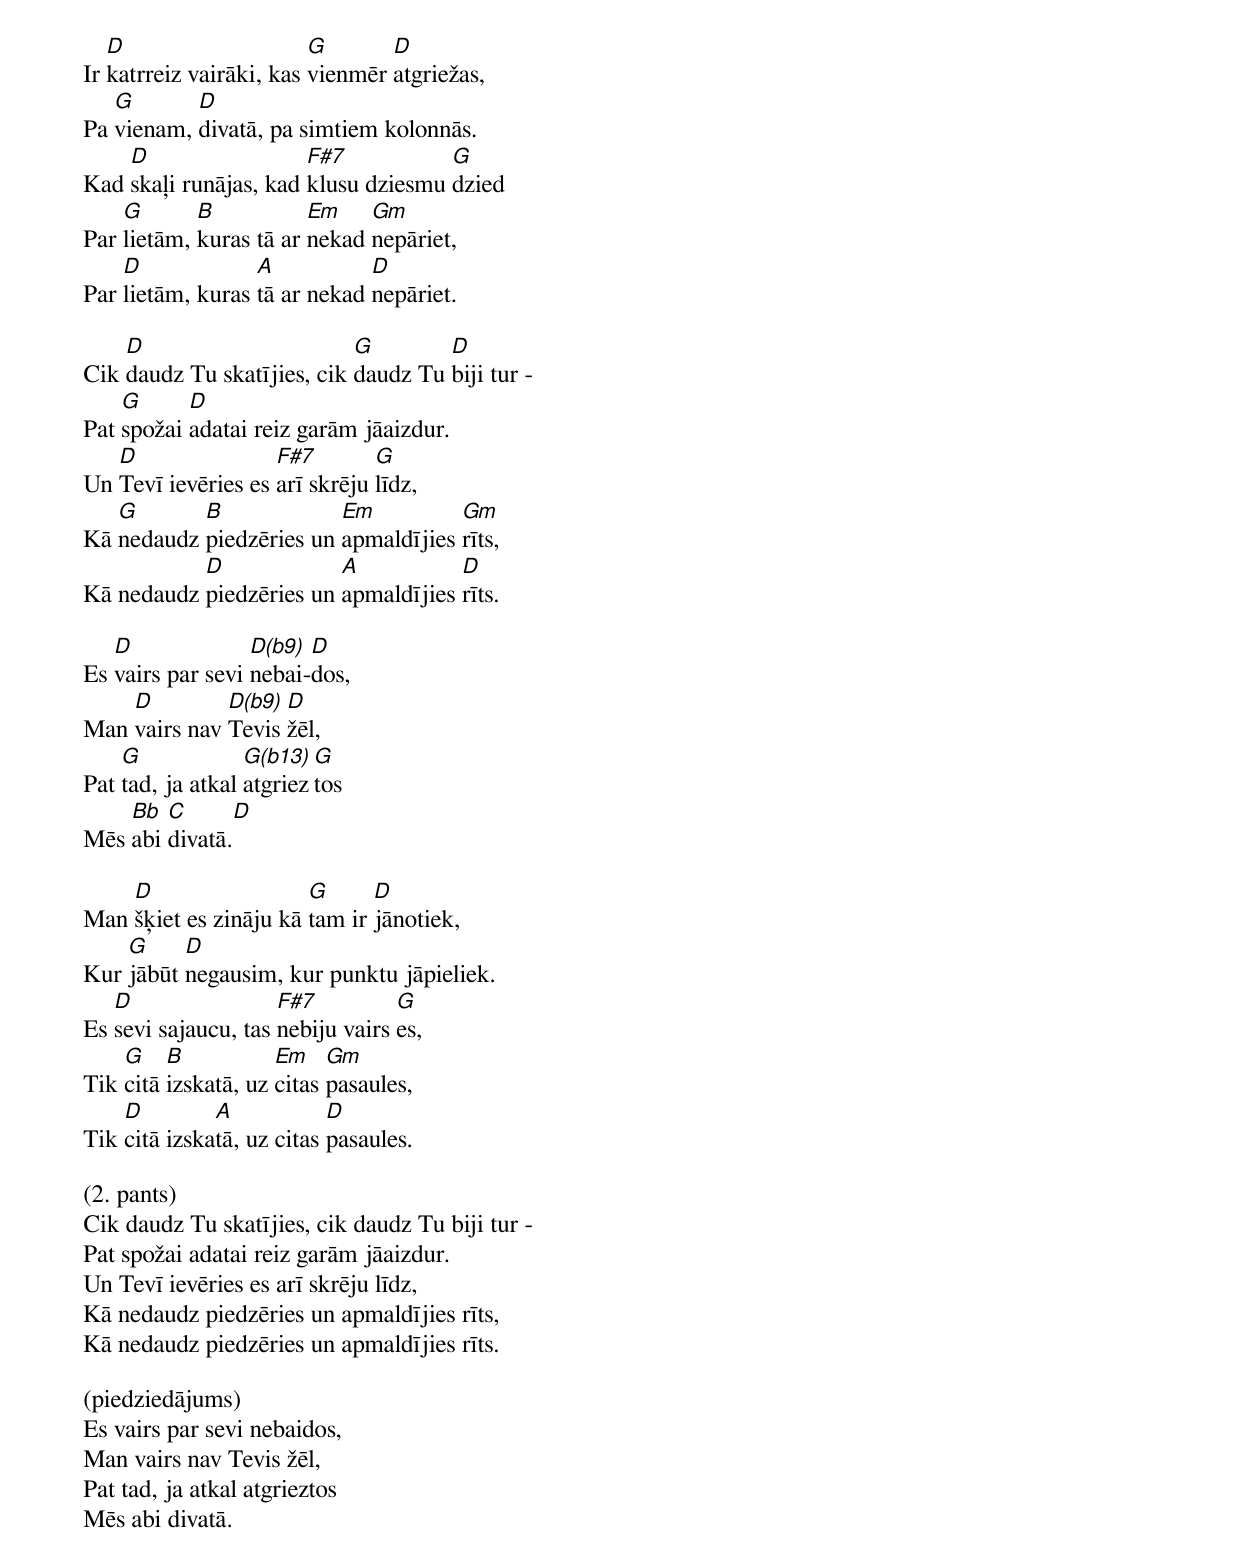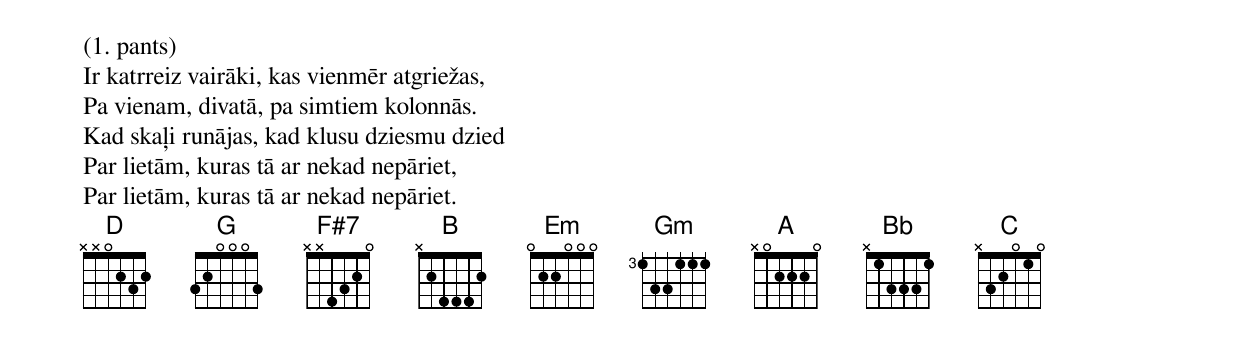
   D                     G       D
Ir katrreiz vairāki, kas vienmēr atgriežas,
   G       D
Pa vienam, divatā, pa simtiem kolonnās.
    D                  F#7           G
Kad skaļi runājas, kad klusu dziesmu dzied
    G       B           Em    Gm
Par lietām, kuras tā ar nekad nepāriet,
    D             A           D
Par lietām, kuras tā ar nekad nepāriet.

    D                       G        D
Cik daudz Tu skatījies, cik daudz Tu biji tur -
    G      D
Pat spožai adatai reiz garām jāaizdur.
   D                F#7        G
Un Tevī ievēries es arī skrēju līdz,
   G       B             Em          Gm
Kā nedaudz piedzēries un apmaldījies rīts,
           D             A           D
Kā nedaudz piedzēries un apmaldījies rīts.

   D              D(b9) D
Es vairs par sevi nebai-dos,
    D         D(b9) D
Man vairs nav Tevis žēl,
    G             G(b13) G
Pat tad, ja atkal atgrieztos
    Bb  C       D
Mēs abi divatā.

    D                  G      D
Man šķiet es zināju kā tam ir jānotiek,
    G     D
Kur jābūt negausim, kur punktu jāpieliek.
   D                 F#7          G
Es sevi sajaucu, tas nebiju vairs es,
    G    B           Em    Gm
Tik citā izskatā, uz citas pasaules,
    D         A            D
Tik citā izskatā, uz citas pasaules.

(2. pants)
Cik daudz Tu skatījies, cik daudz Tu biji tur -
Pat spožai adatai reiz garām jāaizdur.
Un Tevī ievēries es arī skrēju līdz,
Kā nedaudz piedzēries un apmaldījies rīts,
Kā nedaudz piedzēries un apmaldījies rīts.

(piedziedājums)
Es vairs par sevi nebaidos,
Man vairs nav Tevis žēl,
Pat tad, ja atkal atgrieztos
Mēs abi divatā.

(1. pants)
Ir katrreiz vairāki, kas vienmēr atgriežas,
Pa vienam, divatā, pa simtiem kolonnās.
Kad skaļi runājas, kad klusu dziesmu dzied
Par lietām, kuras tā ar nekad nepāriet,
Par lietām, kuras tā ar nekad nepāriet.
